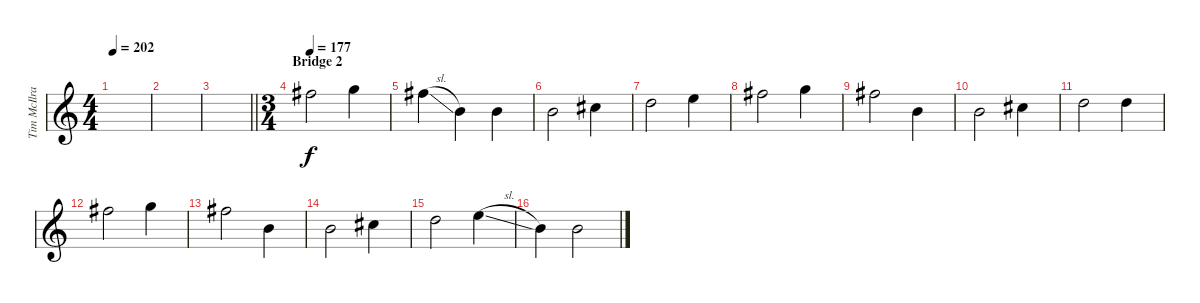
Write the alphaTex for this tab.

\track ("Tim McIlrath - Vocals Loudspeaker" "Tim McIlra") {instrument overdrivenguitar}
\staff {score}
\tuning (E4 B3 G3 D3 A2 E2) {hide}
\ts (4 4)
\tempo 202
\clef g2
\ks c
|
|
\barLineRight lightlight
|
\ts (3 4)
\section ("" "Bridge 2")
\tempo 177
7.2.2 8.2.4 |
7.2{sl}.4 0.2.4 0.2.4 |
0.2.2 2.2.4 |
3.2.2 5.2.4 |
7.2.2 8.2.4 |
7.2.2 0.2.4 |
0.2.2 2.2.4 |
3.2.2 3.2.4 |
7.2.2 8.2.4 |
7.2.2 0.2.4 |
0.2.2 2.2.4 |
3.2.2 5.2{sl}.4 |
0.2.4 0.2.2
